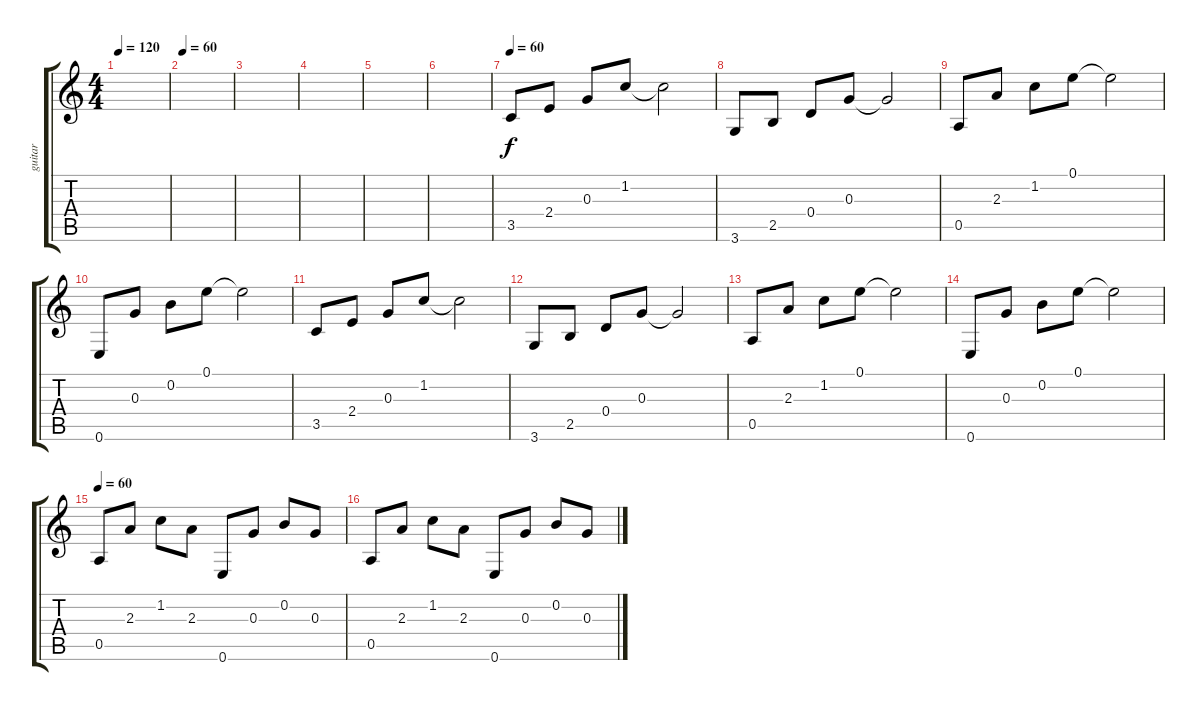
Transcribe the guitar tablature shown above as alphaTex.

\track ("guitar" "guitar") {instrument electricguitarjazz}
\staff {score tabs}
\tuning (E4 B3 G3 D3 A2 E2) {hide}
\ts (4 4)
\tempo 120
\clef g2
\ks c
|
\tempo 60
|
|
|
|
|
\tempo 60
3.5.8 2.4.8 0.3.8 1.2.8 1.2{t}.2 |
3.6.8 2.5.8 0.4.8 0.3.8 0.3{t}.2 |
0.5.8 2.3.8 1.2.8 0.1.8 0.1{t}.2 |
0.6.8 0.3.8 0.2.8 0.1.8 0.1{t}.2 |
3.5.8 2.4.8 0.3.8 1.2.8 1.2{t}.2 |
3.6.8 2.5.8 0.4.8 0.3.8 0.3{t}.2 |
0.5.8 2.3.8 1.2.8 0.1.8 0.1{t}.2 |
0.6.8 0.3.8 0.2.8 0.1.8 0.1{t}.2 |
\tempo 60
0.5.8 2.3.8 1.2.8 2.3.8 0.6.8 0.3.8 0.2.8 0.3.8 |
0.5.8 2.3.8 1.2.8 2.3.8 0.6.8 0.3.8 0.2.8 0.3.8
